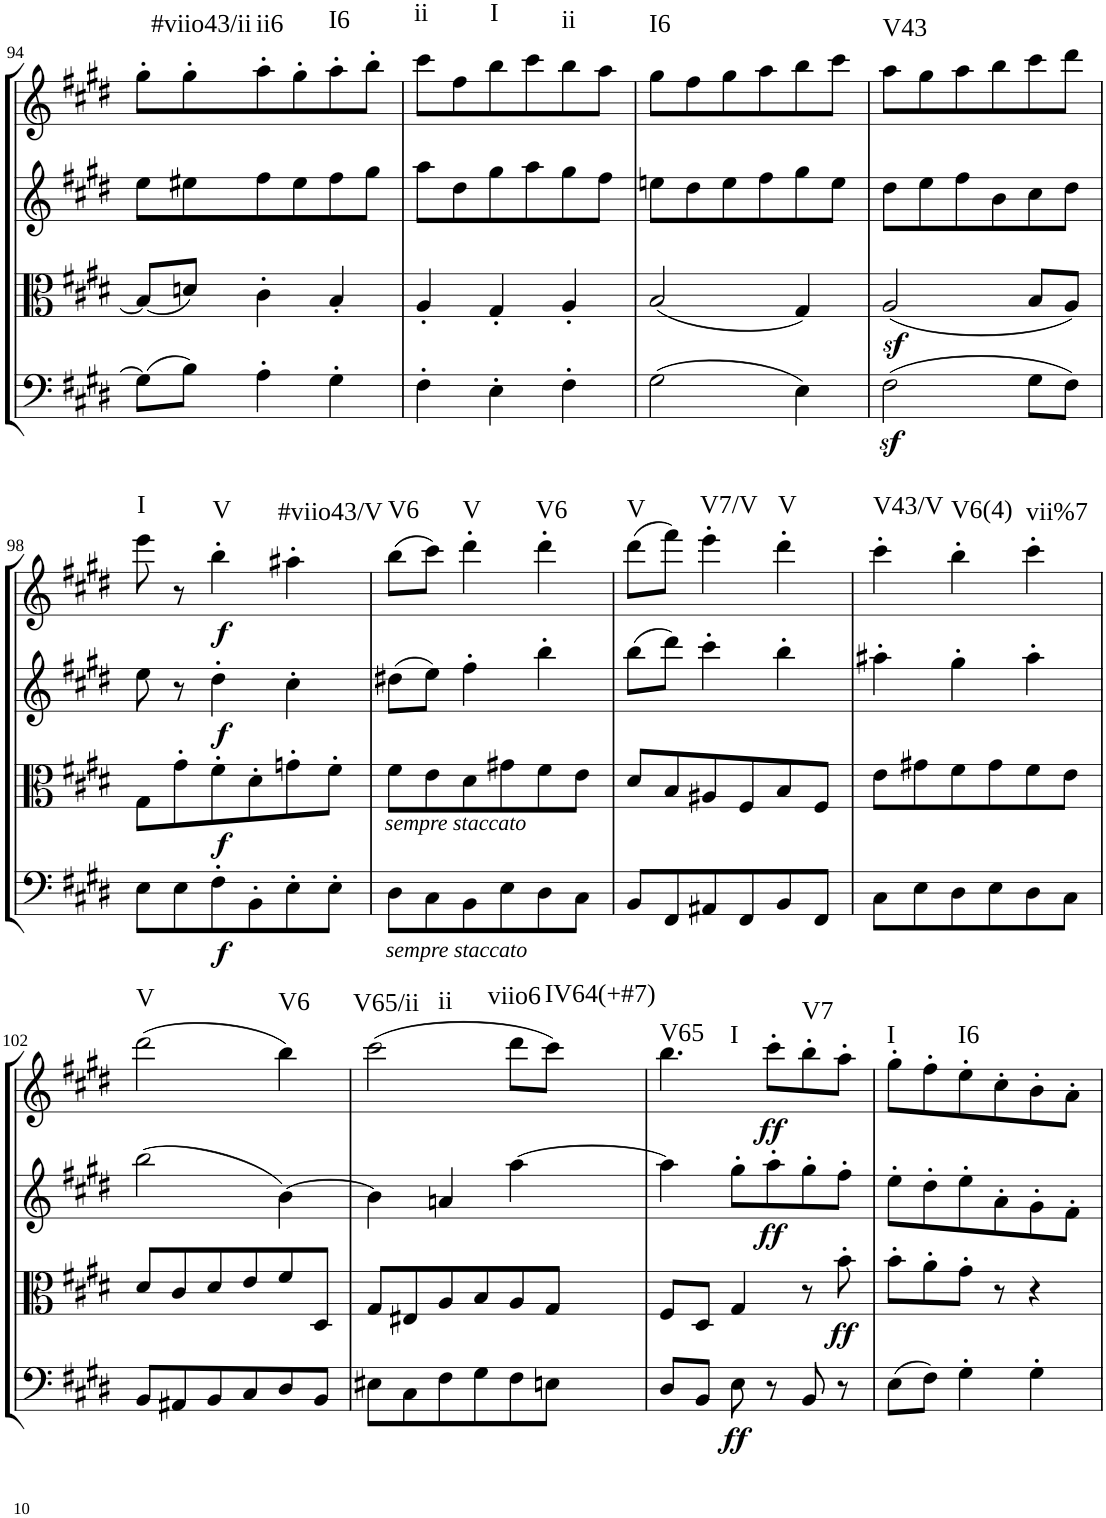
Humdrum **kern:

**kern	**dynam	**kern	**dynam	**kern	**dynam	**kern	**dynam	**harte
*part4	*part4	*part3	*part3	*part2	*part2	*part1	*part1	*part1
*staff4	*staff4	*staff3	*staff3	*staff2	*staff2	*staff1	*staff1	*
*I"Violoncello.	*	*I"Viola.	*	*I"Violin II.	*	*I"Violin I.	*	*
*I'Vc	*	*I'Vla	*	*I'Vln	*	*I'Vln	*	*
!!LO:PB:g=z
*clefF4	*	*clefC3	*	*clefG2	*	*clefG2	*	*
*k[f#c#g#d#]	*	*k[f#c#g#d#]	*	*k[f#c#g#d#]	*	*k[f#c#g#d#]	*	*
*M3/4	*	*M3/4	*	*M3/4	*	*M3/4	*	*
=94	=94	=94	=94	=94	=94	=94	=94	=94
(8G#\L]	.	(8B/L]	.	8ee\L	.	8gg#'\L	.	.
!	!	!	!	!	!	!	!	!LO:H:kt=#viio43/ii
8B\J)	.	8dn/J)	.	8ee#X\	.	8gg#'\	.	N
!	!	!	!	!	!	!	!	!LO:H:kt=ii6
4A'\	.	4c#'\	.	8ff#\	.	8aa'\	.	N
.	.	.	.	8ee#\	.	8gg#'\	.	.
!	!	!	!	!	!	!	!	!LO:H:kt=I6
4G#'\	.	4B'/	.	8ff#\	.	8aa'\	.	N
.	.	.	.	8gg#\J	.	8bb'\J	.	.
=95	=95	=95	=95	=95	=95	=95	=95	=95
!	!	!	!	!	!	!	!	!LO:H:kt=ii
4F#'\	.	4A'/	.	8aa\L	.	8ccc#\L	.	N
.	.	.	.	8dd#\	.	8ff#\	.	.
!	!	!	!	!	!	!	!	!LO:H:kt=I
4E'\	.	4G#'/	.	8gg#\	.	8bb\	.	N
.	.	.	.	8aa\	.	8ccc#\	.	.
!	!	!	!	!	!	!	!	!LO:H:kt=ii
4F#'\	.	4A'/	.	8gg#\	.	8bb\	.	N
.	.	.	.	8ff#\J	.	8aa\J	.	.
=96	=96	=96	=96	=96	=96	=96	=96	=96
!	!	!	!	!	!	!	!	!LO:H:kt=I6
(2G#\	.	(2B/	.	8een\L	.	8gg#\L	.	N
.	.	.	.	8dd#\	.	8ff#\	.	.
.	.	.	.	8ee\	.	8gg#\	.	.
.	.	.	.	8ff#\	.	8aa\	.	.
4E\)	.	4G#/)	.	8gg#\	.	8bb\	.	.
.	.	.	.	8ee\J	.	8ccc#\J	.	.
=97	=97	=97	=97	=97	=97	=97	=97	=97
!	!	!	!	!	!	!	!	!LO:H:kt=V43
(2F#z<\	.	(2Az</	.	8dd#\L	.	8aa\L	.	N
.	.	.	.	8ee\	.	8gg#\	.	.
.	.	.	.	8ff#\	.	8aa\	.	.
.	.	.	.	8b\	.	8bb\	.	.
8G#\L	.	8B/L	.	8cc#\	.	8ccc#\	.	.
8F#\J)	.	8A/J)	.	8dd#\J	.	8ddd#\J	.	.
!!LO:LB:g=z
=98	=98	=98	=98	=98	=98	=98	=98	=98
!	!	!	!	!	!	!	!	!LO:H:kt=I
8E\L	.	8G#\L	.	8ee\	.	8eee\	.	N
8E\	.	8g#'\	.	8r	.	8r	.	.
!	!LO:DY:b	!	!LO:DY:b	!	!LO:DY:b	!	!LO:DY:b	!LO:H:kt=V
8F#'\	f	8f#'\	f	4dd#'\	f	4bb'\	f	N
8BB'\	.	8d#'\	.	.	.	.	.	.
!	!	!	!	!	!	!	!	!LO:H:kt=#viio43/V
8E'\	.	8gn'\	.	4cc#'\	.	4aa#X'\	.	N
8E'\J	.	8f#'\J	.	.	.	.	.	.
=99	=99	=99	=99	=99	=99	=99	=99	=99
!	!	!LO:TX:b:i:t=sempre staccato	!	!	!	!	!	!
!LO:TX:b:i:t=sempre staccato	!	!	!	!	!	!	!	!LO:H:kt=V6
8D#\L	.	8f#\L	.	(8dd#X\L	.	(8bb\L	.	N
8C#\	.	8e\	.	8ee\J)	.	8ccc#\J)	.	.
!	!	!	!	!	!	!	!	!LO:H:kt=V
8BB\	.	8d#\	.	4ff#'\	.	4ddd#'\	.	N
8E\	.	8g#X\	.	.	.	.	.	.
!	!	!	!	!	!	!	!	!LO:H:kt=V6
8D#\	.	8f#\	.	4bb'\	.	4ddd#'\	.	N
8C#\J	.	8e\J	.	.	.	.	.	.
=100	=100	=100	=100	=100	=100	=100	=100	=100
!	!	!	!	!	!	!	!	!LO:H:kt=V
8BB/L	.	8d#/L	.	(8bb\L	.	(8ddd#\L	.	N
8FF#/	.	8B/	.	8ddd#\J)	.	8fff#\J)	.	.
!	!	!	!	!	!	!	!	!LO:H:kt=V7/V
8AA#X/	.	8A#X/	.	4ccc#'\	.	4eee'\	.	N
8FF#/	.	8F#/	.	.	.	.	.	.
!	!	!	!	!	!	!	!	!LO:H:kt=V
8BB/	.	8B/	.	4bb'\	.	4ddd#'\	.	N
8FF#/J	.	8F#/J	.	.	.	.	.	.
=101	=101	=101	=101	=101	=101	=101	=101	=101
!	!	!	!	!	!	!	!	!LO:H:kt=V43/V
8C#\L	.	8e\L	.	4aa#X'\	.	4ccc#'\	.	N
8E\	.	8g#X\	.	.	.	.	.	.
!	!	!	!	!	!	!	!	!LO:H:kt=V6(4)
8D#\	.	8f#\	.	4gg#'\	.	4bb'\	.	N
8E\	.	8g#\	.	.	.	.	.	.
!	!	!	!	!	!	!	!	!LO:H:kt=vii%7
8D#\	.	8f#\	.	4aa#'\	.	4ccc#'\	.	N
8C#\J	.	8e\J	.	.	.	.	.	.
!!LO:LB:g=z
=102	=102	=102	=102	=102	=102	=102	=102	=102
!	!	!	!	!	!	!	!	!LO:H:kt=V
8BB/L	.	8d#/L	.	(2bb\	.	(2ddd#\	.	N
8AA#X/	.	8c#/	.	.	.	.	.	.
8BB/	.	8d#/	.	.	.	.	.	.
8C#/	.	8e/	.	.	.	.	.	.
!	!	!	!	!	!	!	!	!LO:H:kt=V6
8D#/	.	8f#/	.	[4b\)	.	4bb\)	.	N
8BB/J	.	8D#/J	.	.	.	.	.	.
=103	=103	=103	=103	=103	=103	=103	=103	=103
!	!	!	!	!	!	!	!	!LO:H:n=1:kt=V65/ii
!	!	!	!	!	!	!	!	!LO:H:n=2:kt=ii
8E#X\L	.	8G#/L	.	4b\]	.	(2ccc#\	.	N N
8C#\	.	8E#X/	.	.	.	.	.	.
8F#\	.	8A/	.	4an/	.	.	.	.
8G#\	.	8B/	.	.	.	.	.	.
!	!	!	!	!	!	!	!	!LO:H:kt=viio6
8F#\	.	8A/	.	[4aa\	.	8ddd#\L	.	N
!	!	!	!	!	!	!	!	!LO:H:kt=IV64(+#7)
8En\J	.	8G#/J	.	.	.	8ccc#\J)	.	N
=104	=104	=104	=104	=104	=104	=104	=104	=104
!	!	!	!	!	!	!	!	!LO:H:n=1:kt=V65
!	!	!	!	!	!	!	!	!LO:H:n=2:kt=I
8D#/L	.	8F#/L	.	4aa\]	.	4.bb\	.	N N
8BB/J	.	8D#/J	.	.	.	.	.	.
!	!LO:DY:b	!	!	!	!	!	!	!
8E\	ff	4G#/	.	8gg#'\L	.	.	.	.
!	!	!	!	!	!LO:DY:b	!	!LO:DY:b	!
8r	.	.	.	8aa'\	ff	8ccc#'\L	ff	.
!	!	!	!	!	!	!	!	!LO:H:kt=V7
8BB/	.	8r	.	8gg#'\	.	8bb'\	.	N
!	!	!	!LO:DY:b	!	!	!	!	!
8r	.	8b'\	ff	8ff#'\J	.	8aa'\J	.	.
=105	=105	=105	=105	=105	=105	=105	=105	=105
!	!	!	!	!	!	!	!	!LO:H:kt=I
(8E\L	.	8b'\L	.	8ee'\L	.	8gg#'\L	.	N
8F#\J)	.	8a'\	.	8dd#'\	.	8ff#'\	.	.
!	!	!	!	!	!	!	!	!LO:H:kt=I6
4G#'\	.	8g#'\J	.	8ee'\	.	8ee'\	.	N
.	.	8r	.	8a'\	.	8cc#'\	.	.
4G#'\	.	4r	.	8g#'\	.	8b'\	.	.
.	.	.	.	8f#'\J	.	8a'\J	.	.
=	=	=	=	=	=	=	=	=
*-	*-	*-	*-	*-	*-	*-	*-	*-
